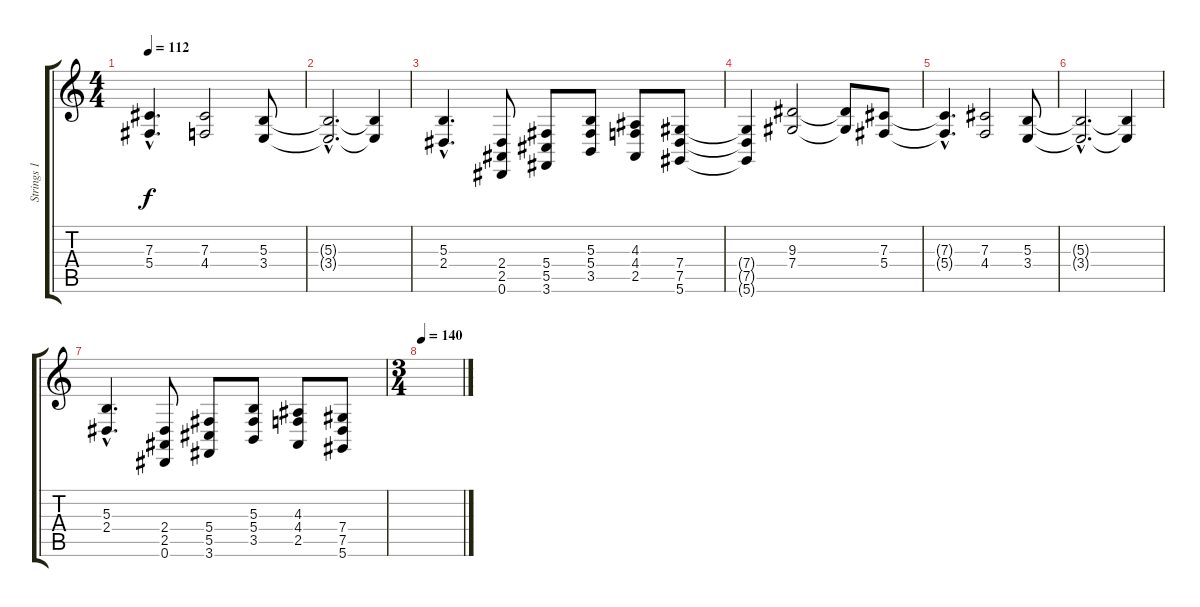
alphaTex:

\track ("Strings 1" "Strings 1") {instrument stringensemble1}
\staff {score tabs}
\tuning (Eb4 Bb3 Gb3 Db3 Ab2 Eb2) {hide}
\ts (4 4)
\tempo 112
\clef g2
\ks c
(7.3{hac t} 5.4{hac t}).4{d dy f} (7.3 4.4).2 (5.3 3.4).8 |
(5.3{hac t} 3.4{hac t}).2{d} (5.3{t} 3.4{t}).4 |
(5.3{hac} 2.4{hac}).4{d} (2.4 2.5 0.6).8 (5.4 5.5 3.6).8 (5.3 5.4 3.5).8 (4.3 4.4 2.5).8 (7.4 7.5 5.6).8 |
(7.4{t} 7.5{t} 5.6{t}).4 (9.3 7.4).2 (9.3{t} 7.4{t}).8 (7.3 5.4).8 |
(7.3{hac t} 5.4{hac t}).4{d} (7.3 4.4).2 (5.3 3.4).8 |
(5.3{hac t} 3.4{hac t}).2{d} (5.3{t} 3.4{t}).4 |
(5.3{hac} 2.4{hac}).4{d} (2.4 2.5 0.6).8 (5.4 5.5 3.6).8 (5.3 5.4 3.5).8 (4.3 4.4 2.5).8 (7.4 7.5 5.6).8 |
\ts (3 4)
\tempo 140
